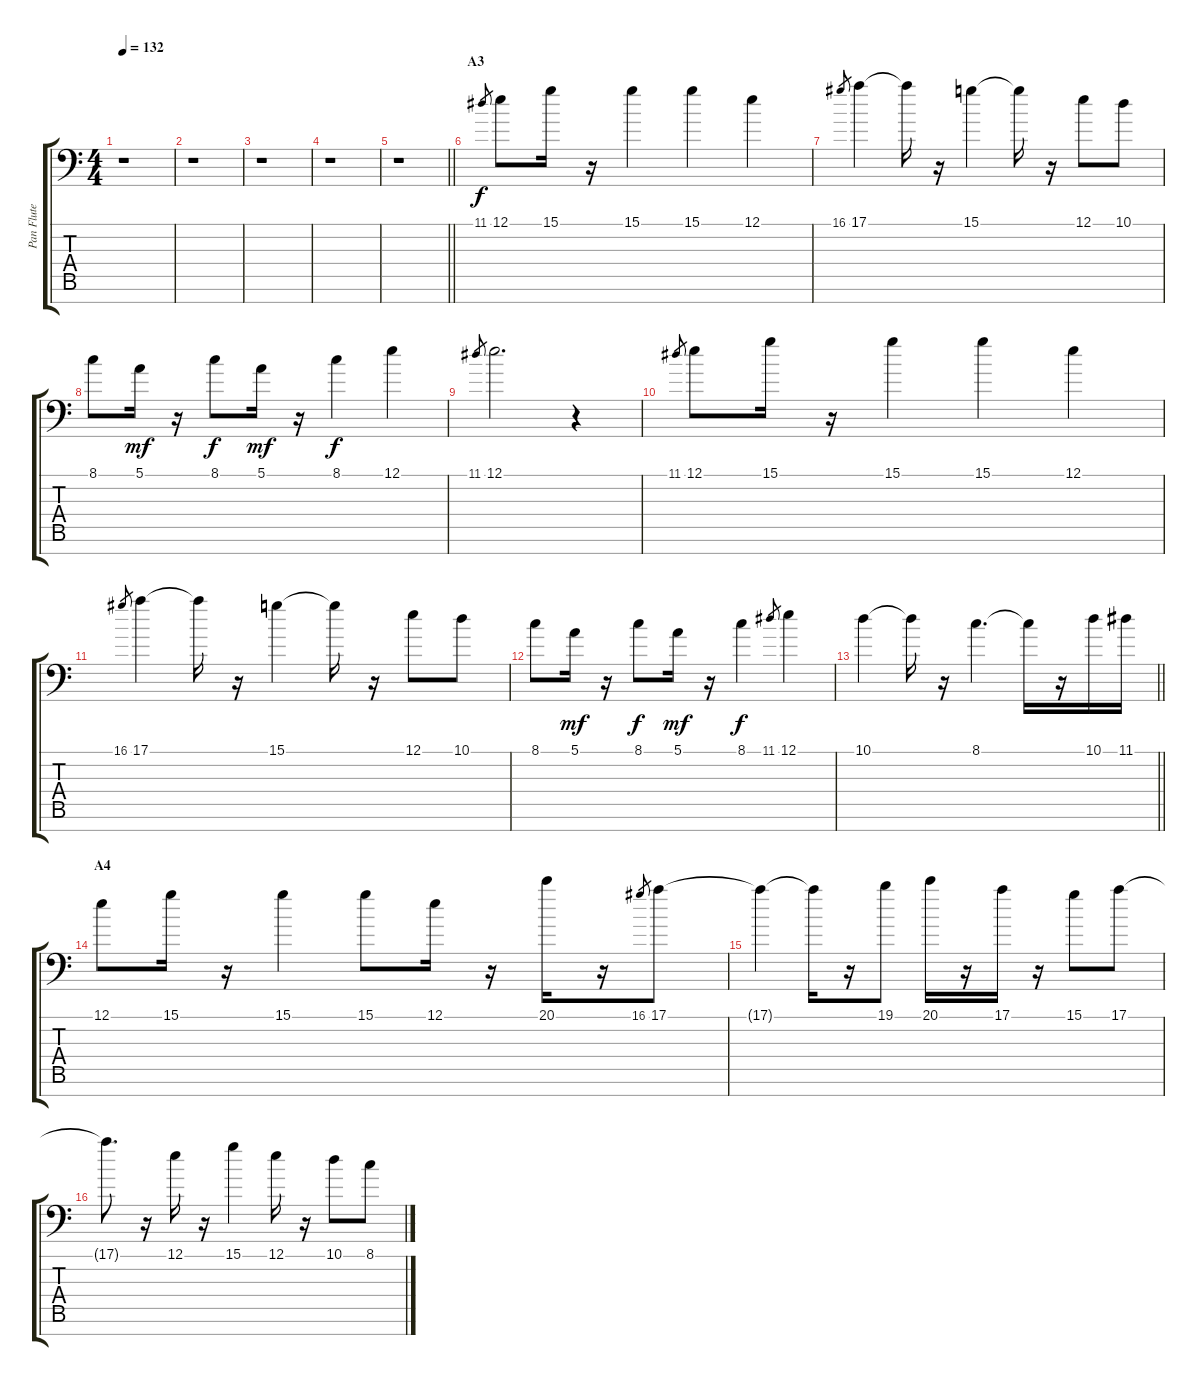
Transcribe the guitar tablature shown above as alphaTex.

\track ("Pan Flute" "Pan Flute") {instrument panflute}
\staff {score tabs}
\tuning (E4 B3 G3 D3 A2 E2 C-1) {hide}
\ts (4 4)
\tempo 132
\clef f4
\ks c
r.1{dy f} |
r.1 |
r.1 |
r.1 |
\barLineRight lightlight
r.1 |
\section ("" "A3")
11.1.8{gr} 12.1.8 15.1.16 r.16 15.1.4 15.1.4 12.1.4 |
16.1.8{gr} 17.1.4 17.1{t}.16 r.16 15.1.4 15.1{t}.16 r.16 12.1.8 10.1.8 |
8.1.8 5.1.16{dy mf} r.16 8.1.8{dy f} 5.1.16{dy mf} r.16 8.1.4{dy f} 12.1.4 |
11.1.8{gr} 12.1.2{d} r.4 |
11.1.8{gr} 12.1.8 15.1.16 r.16 15.1.4 15.1.4 12.1.4 |
16.1.8{gr} 17.1.4 17.1{t}.16 r.16 15.1.4 15.1{t}.16 r.16 12.1.8 10.1.8 |
8.1.8 5.1.16{dy mf} r.16 8.1.8{dy f} 5.1.16{dy mf} r.16 8.1.4{dy f} 11.1.8{gr} 12.1.4 |
\barLineRight lightlight
10.1.4 10.1{t}.16 r.16 8.1.4{d} 8.1{t}.16 r.16 10.1.16 11.1.16 |
\section ("" "A4")
12.1.8 15.1.16 r.16 15.1.4 15.1.8 12.1.16 r.16 20.1.16 r.16 16.1.8{gr} 17.1.8 |
17.1{t}.4 17.1{t}.16 r.16 19.1.8 20.1.16 r.16 17.1.16 r.16 15.1.8 17.1.8 |
17.1{t}.8{d} r.16 12.1.16 r.16 15.1.4 12.1.16 r.16 10.1.8 8.1.8
